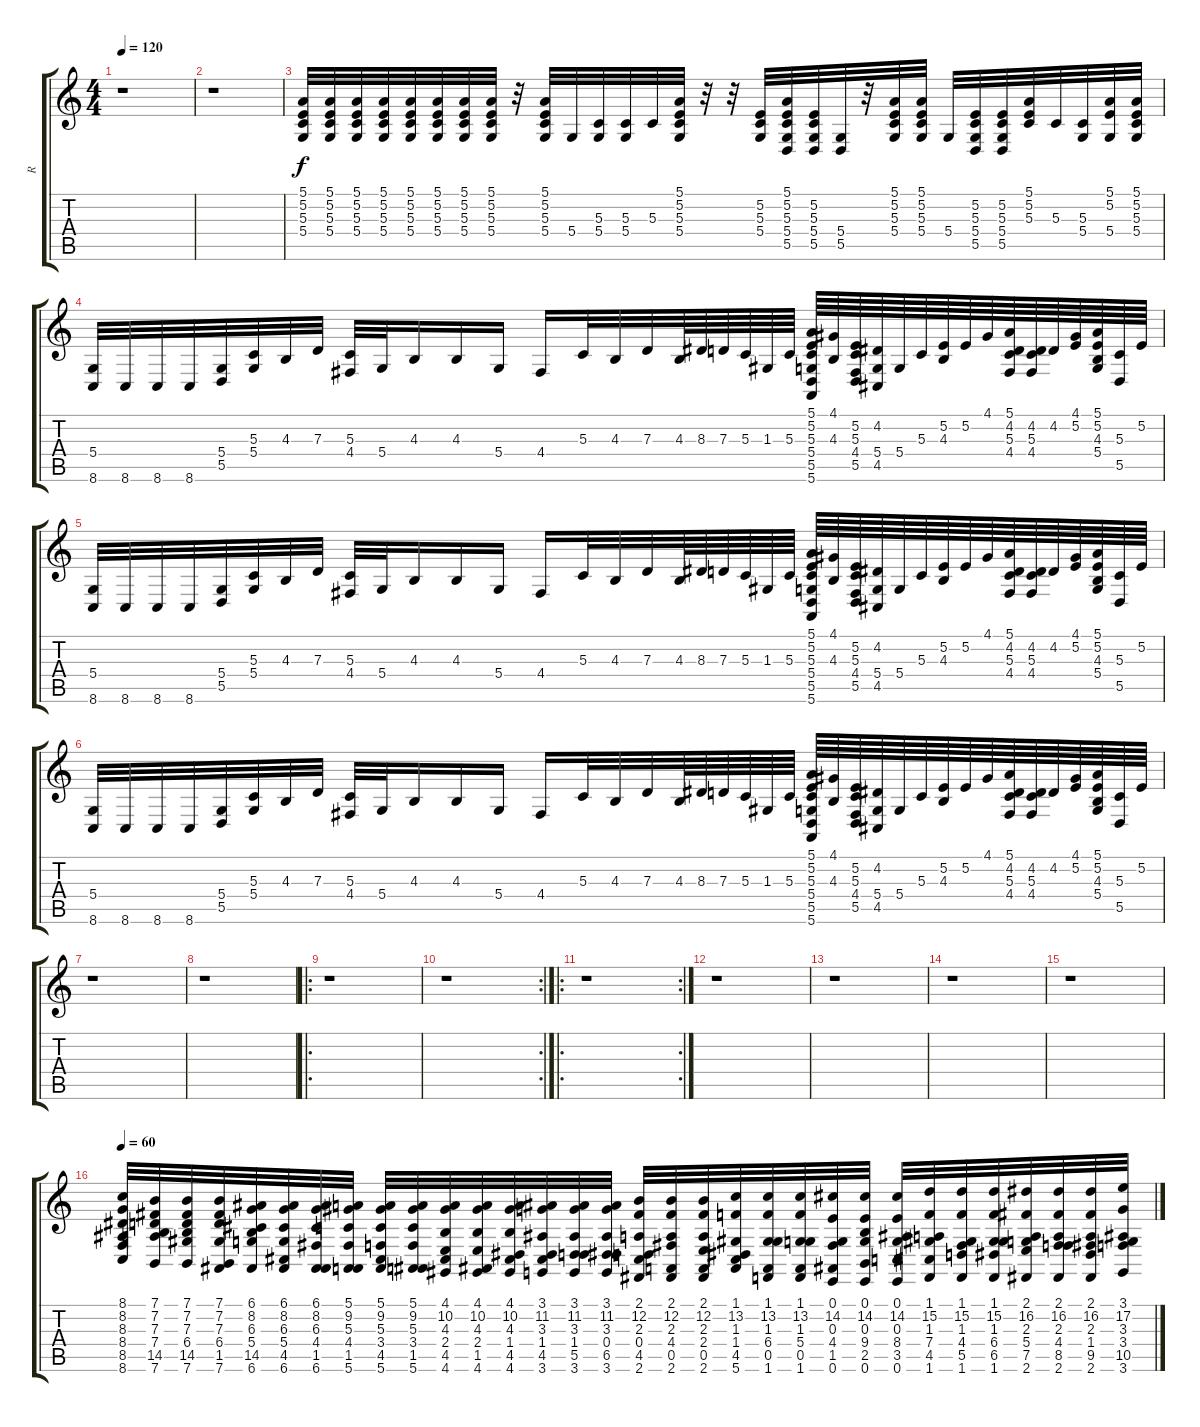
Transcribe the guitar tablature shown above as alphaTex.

\track ("R" "R") {instrument gunshot}
\staff {score tabs}
\tuning (E4 B3 G3 D3 A2 E2) {hide}
\ts (4 4)
\tempo 120
\clef g2
\ks c
r.1{dy f instrument gunshot} |
r.1 |
(5.1 5.2 5.3 5.4).32 (5.1 5.2 5.3 5.4).32 (5.1 5.2 5.3 5.4).32 (5.1 5.2 5.3 5.4).32 (5.1 5.2 5.3 5.4).32 (5.1 5.2 5.3 5.4).32 (5.1 5.2 5.3 5.4).32 (5.1 5.2 5.3 5.4).32 r.32 (5.1 5.2 5.3 5.4).32 5.4.32 (5.3 5.4).32 (5.3 5.4).32 5.3.32 (5.1 5.2 5.3 5.4).32 r.32 r.32 (5.2 5.3 5.4).32 (5.1 5.2 5.3 5.4 5.5).32 (5.2 5.3 5.4 5.5).32 (5.4 5.5).32 r.32 (5.1 5.2 5.3 5.4).32 (5.1 5.2 5.3 5.4).32 5.4.32 (5.2 5.3 5.4 5.5).32 (5.2 5.3 5.4 5.5).32 (5.1 5.2 5.3).32 5.3.32 (5.3 5.4).32 (5.1 5.2 5.4).32 (5.1 5.2 5.3 5.4).32 |
(5.4 8.6).32 8.6.32 8.6.32 8.6.32 (5.4 5.5).32 (5.3 5.4).32 4.3.32 7.3.32 (5.3 4.4).32 5.4.32 4.3.16 4.3.16 5.4.16 4.4.16 5.3.32 4.3.32 7.3.32 4.3.64 8.3.64 7.3.64 5.3.64 1.3.64 5.3.64 (5.1 5.2 5.3 5.4 5.5 5.6).64 (4.1 4.3).64 (5.2 5.3 4.4 5.5).64 (4.2 5.4 4.5).64 5.4.64 5.3.64 (5.2 4.3).64 5.2.64 4.1.64 (5.1 4.2 5.3 4.4).64 (4.2 5.3 4.4).64 4.2.64 (4.1 5.2).64 (5.1 5.2 4.3 5.4).64 (5.3 5.5).64 5.2.64 |
(5.4 8.6).32 8.6.32 8.6.32 8.6.32 (5.4 5.5).32 (5.3 5.4).32 4.3.32 7.3.32 (5.3 4.4).32 5.4.32 4.3.16 4.3.16 5.4.16 4.4.16 5.3.32 4.3.32 7.3.32 4.3.64 8.3.64 7.3.64 5.3.64 1.3.64 5.3.64 (5.1 5.2 5.3 5.4 5.5 5.6).64 (4.1 4.3).64 (5.2 5.3 4.4 5.5).64 (4.2 5.4 4.5).64 5.4.64 5.3.64 (5.2 4.3).64 5.2.64 4.1.64 (5.1 4.2 5.3 4.4).64 (4.2 5.3 4.4).64 4.2.64 (4.1 5.2).64 (5.1 5.2 4.3 5.4).64 (5.3 5.5).64 5.2.64 |
(5.4 8.6).32 8.6.32 8.6.32 8.6.32 (5.4 5.5).32 (5.3 5.4).32 4.3.32 7.3.32 (5.3 4.4).32 5.4.32 4.3.16 4.3.16 5.4.16 4.4.16 5.3.32 4.3.32 7.3.32 4.3.64 8.3.64 7.3.64 5.3.64 1.3.64 5.3.64 (5.1 5.2 5.3 5.4 5.5 5.6).64 (4.1 4.3).64 (5.2 5.3 4.4 5.5).64 (4.2 5.4 4.5).64 5.4.64 5.3.64 (5.2 4.3).64 5.2.64 4.1.64 (5.1 4.2 5.3 4.4).64 (4.2 5.3 4.4).64 4.2.64 (4.1 5.2).64 (5.1 5.2 4.3 5.4).64 (5.3 5.5).64 5.2.64 |
r.1 |
r.1 |
\ro
r.1 |
\rc 2
r.1 |
\ro
\rc 2
r.1 |
r.1 |
r.1 |
r.1 |
r.1 |
\tempo 60
(8.1 8.2 8.3 8.4 8.5 8.6).32 (7.1 7.2 7.3 7.4 14.5 7.6).32 (7.1 7.2 7.3 6.4 14.5 7.6).32 (7.1 7.2 7.3 6.4 1.5 7.6).32 (6.1 8.2 6.3 5.4 14.5 6.6).32 (6.1 8.2 6.3 5.4 4.5 6.6).32 (6.1 8.2 6.3 4.4 1.5 6.6).32 (5.1 9.2 5.3 4.4 1.5 5.6).32 (5.1 9.2 5.3 3.4 4.5 5.6).32 (5.1 9.2 5.3 3.4 1.5 5.6).32 (4.1 10.2 4.3 2.4 4.5 4.6).32 (4.1 10.2 4.3 2.4 1.5 4.6).32 (4.1 10.2 4.3 1.4 4.5 4.6).32 (3.1 11.2 3.3 1.4 4.5 3.6).32 (3.1 11.2 3.3 1.4 5.5 3.6).32 (3.1 11.2 3.3 0.4 6.5 3.6).32 (2.1 12.2 2.3 0.4 4.5 2.6).32 (2.1 12.2 2.3 4.4 0.5 2.6).32 (2.1 12.2 2.3 2.4 0.5 2.6).32 (1.1 13.2 1.3 1.4 4.5 5.6).32 (1.1 13.2 1.3 6.4 0.5 1.6).32 (1.1 13.2 1.3 5.4 0.5 1.6).32 (0.1 14.2 0.3 4.4 1.5 0.6).32 (0.1 14.2 0.3 9.4 2.5 0.6).32 (0.1 14.2 0.3 8.4 3.5 0.6).32 (1.1 15.2 1.3 7.4 4.5 1.6).32 (1.1 15.2 1.3 4.4 5.5 1.6).32 (1.1 15.2 1.3 6.4 6.5 1.6).32 (2.1 16.2 2.3 5.4 7.5 2.6).32 (2.1 16.2 2.3 4.4 8.5 2.6).32 (2.1 16.2 2.3 1.4 9.5 2.6).32 (3.1 17.2 3.3 3.4 10.5 3.6).32
